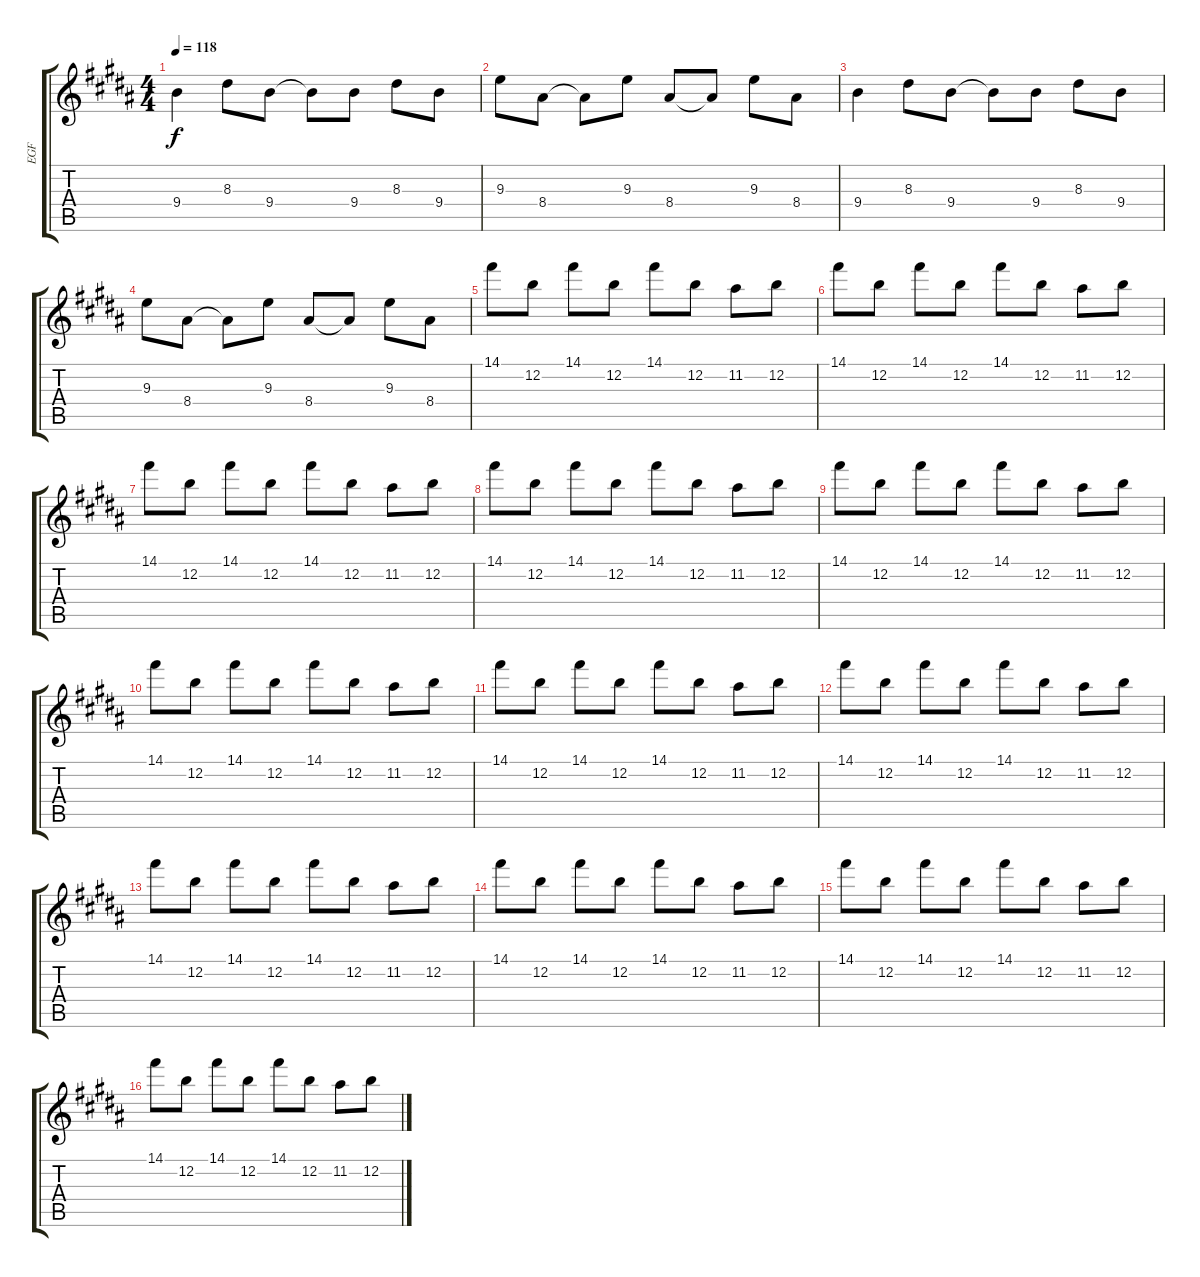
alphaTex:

\track ("EGF" "EGF") {instrument overdrivenguitar}
\staff {score tabs}
\tuning (E4 B3 G3 D3 A2 E2) {hide}
\ts (4 4)
\tempo 118
\clef g2
\ks b
9.4.4{dy f instrument electricguitarclean} 8.3.8 9.4.8 9.4{t}.8 9.4.8 8.3.8 9.4.8 |
9.3.8 8.4.8 8.4{t}.8 9.3.8 8.4.8 8.4{t}.8 9.3.8 8.4.8 |
9.4.4{instrument electricguitarclean} 8.3.8 9.4.8 9.4{t}.8 9.4.8 8.3.8 9.4.8 |
9.3.8 8.4.8 8.4{t}.8 9.3.8 8.4.8 8.4{t}.8 9.3.8 8.4.8 |
14.1.8{instrument overdrivenguitar} 12.2.8 14.1.8 12.2.8 14.1.8 12.2.8 11.2.8 12.2.8 |
14.1.8{instrument overdrivenguitar} 12.2.8 14.1.8 12.2.8 14.1.8 12.2.8 11.2.8 12.2.8 |
14.1.8{instrument overdrivenguitar} 12.2.8 14.1.8 12.2.8 14.1.8 12.2.8 11.2.8 12.2.8 |
14.1.8{instrument overdrivenguitar} 12.2.8 14.1.8 12.2.8 14.1.8 12.2.8 11.2.8 12.2.8 |
14.1.8{instrument overdrivenguitar} 12.2.8 14.1.8 12.2.8 14.1.8 12.2.8 11.2.8 12.2.8 |
14.1.8{instrument overdrivenguitar} 12.2.8 14.1.8 12.2.8 14.1.8 12.2.8 11.2.8 12.2.8 |
14.1.8{instrument overdrivenguitar} 12.2.8 14.1.8 12.2.8 14.1.8 12.2.8 11.2.8 12.2.8 |
14.1.8{instrument overdrivenguitar} 12.2.8 14.1.8 12.2.8 14.1.8 12.2.8 11.2.8 12.2.8 |
14.1.8{instrument overdrivenguitar} 12.2.8 14.1.8 12.2.8 14.1.8 12.2.8 11.2.8 12.2.8 |
14.1.8{instrument overdrivenguitar} 12.2.8 14.1.8 12.2.8 14.1.8 12.2.8 11.2.8 12.2.8 |
14.1.8{instrument overdrivenguitar} 12.2.8 14.1.8 12.2.8 14.1.8 12.2.8 11.2.8 12.2.8 |
14.1.8{instrument overdrivenguitar} 12.2.8 14.1.8 12.2.8 14.1.8 12.2.8 11.2.8 12.2.8
